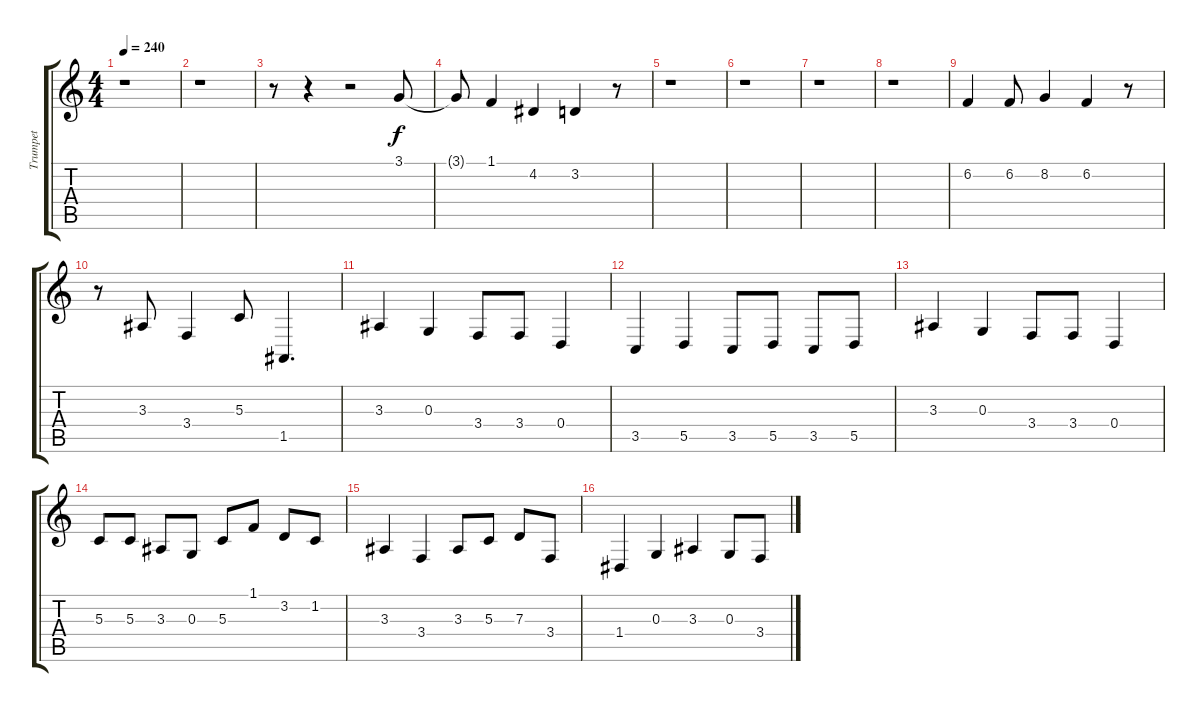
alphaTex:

\track ("Trumpet" "Trumpet") {instrument trumpet}
\staff {score tabs}
\tuning (E4 B3 G3 D3 A2 E2) {hide}
\ts (4 4)
\tempo 240
\clef g2
\ks c
r.1{dy f} |
r.1 |
r.8 r.4 r.2 3.1.8 |
3.1{t}.8 1.1.4 4.2.4 3.2.4 r.8 |
r.1 |
r.1 |
r.1 |
r.1 |
6.2.4 6.2.8 8.2.4 6.2.4 r.8 |
r.8 3.3.8 3.4.4 5.3.8 1.5.4{d} |
3.3.4 0.3.4 3.4.8 3.4.8 0.4.4 |
3.5.4 5.5.4 3.5.8 5.5.8 3.5.8 5.5.8 |
3.3.4 0.3.4 3.4.8 3.4.8 0.4.4 |
5.3.8 5.3.8 3.3.8 0.3.8 5.3.8 1.1.8 3.2.8 1.2.8 |
3.3.4 3.4.4 3.3.8 5.3.8 7.3.8 3.4.8 |
1.4.4 0.3.4 3.3.4 0.3.8 3.4.8
